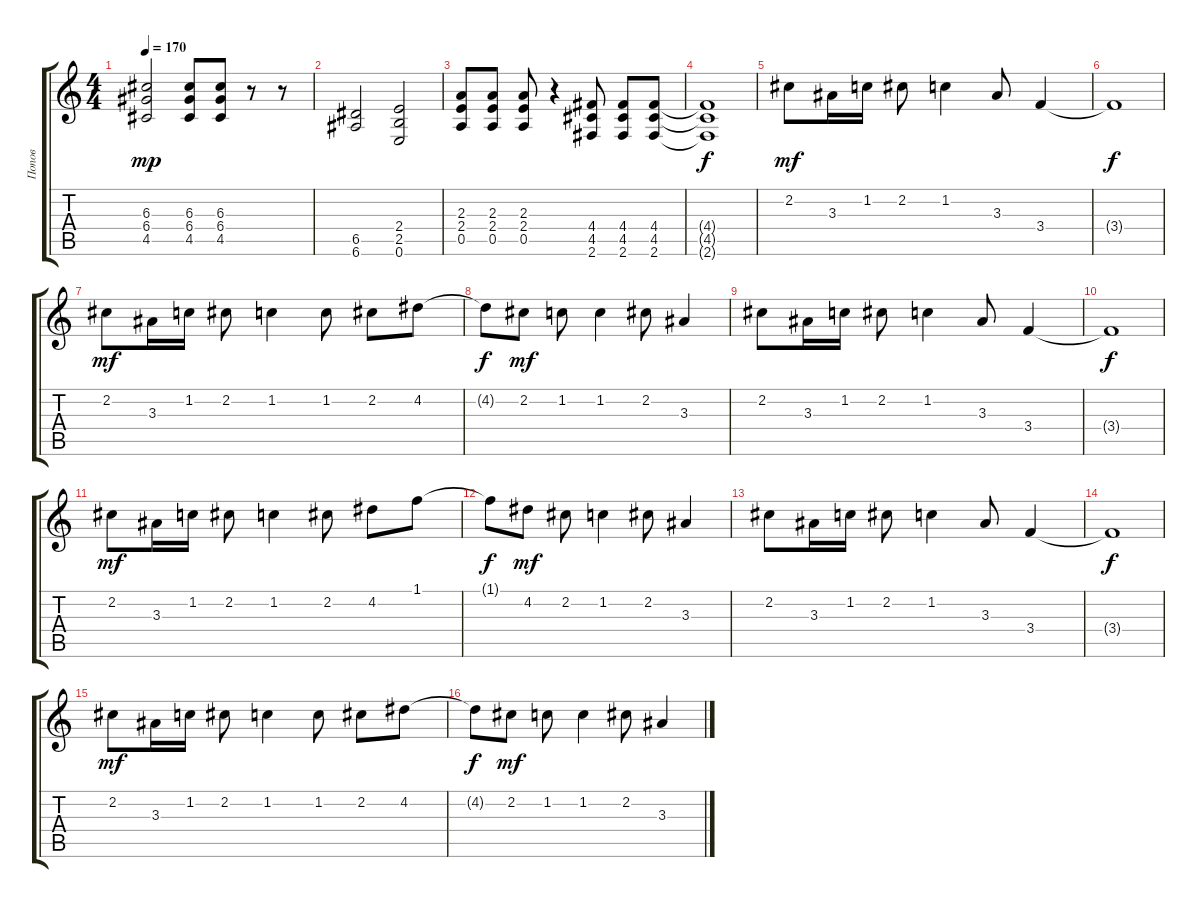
\track ("Попов" "Попов") {instrument distortionguitar}
\staff {score tabs}
\tuning (E4 B3 G3 D3 A2 E2) {hide}
\ts (4 4)
\tempo 170
\clef g2
\ks c
(6.3 6.4 4.5).2{dy mp} (6.3 6.4 4.5).8 (6.3 6.4 4.5).8 r.8 r.8 |
(6.5 6.6).2 (2.4 2.5 0.6).2 |
(2.3 2.4 0.5).8 (2.3 2.4 0.5).8 (2.3 2.4 0.5).8 r.4 (4.4 4.5 2.6).8 (4.4 4.5 2.6).8 (4.4 4.5 2.6).8 |
(4.4{t} 4.5{t} 2.6{t}).1{dy f} |
2.2.8{dy mf} 3.3.16 1.2.16 2.2.8 1.2.4 3.3.8 3.4.4 |
3.4{t}.1{dy f} |
2.2.8{dy mf} 3.3.16 1.2.16 2.2.8 1.2.4 1.2.8 2.2.8 4.2.8 |
4.2{t}.8{dy f} 2.2.8{dy mf} 1.2.8 1.2.4 2.2.8 3.3.4 |
2.2.8 3.3.16 1.2.16 2.2.8 1.2.4 3.3.8 3.4.4 |
3.4{t}.1{dy f} |
2.2.8{dy mf} 3.3.16 1.2.16 2.2.8 1.2.4 2.2.8 4.2.8 1.1.8 |
1.1{t}.8{dy f} 4.2.8{dy mf} 2.2.8 1.2.4 2.2.8 3.3.4 |
2.2.8 3.3.16 1.2.16 2.2.8 1.2.4 3.3.8 3.4.4 |
3.4{t}.1{dy f} |
2.2.8{dy mf} 3.3.16 1.2.16 2.2.8 1.2.4 1.2.8 2.2.8 4.2.8 |
4.2{t}.8{dy f} 2.2.8{dy mf} 1.2.8 1.2.4 2.2.8 3.3.4
